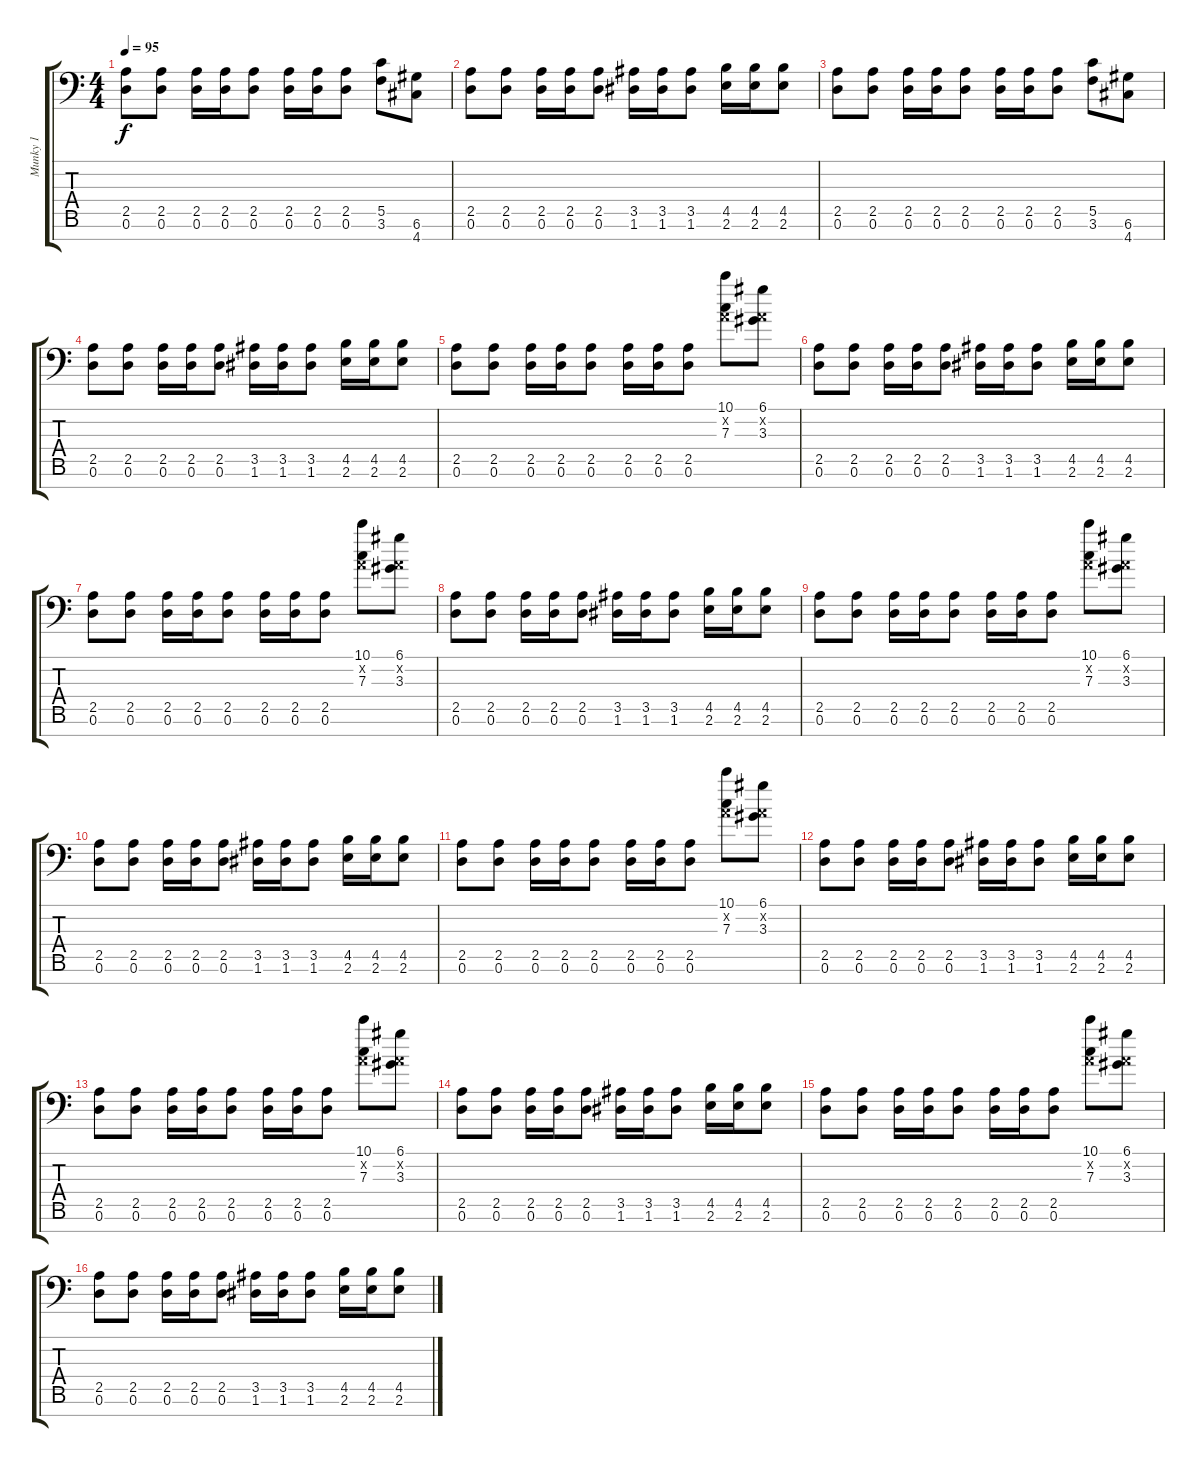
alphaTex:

\track ("Munky 1" "Munky 1") {instrument distortionguitar}
\staff {score tabs}
\tuning (D4 A3 F3 C3 G2 D2 A1) {hide}
\ts (4 4)
\tempo 95
\clef f4
\ks c
(2.5 0.6).8{dy f volume 0 balance 8 instrument distortionguitar} (2.5 0.6).8{volume 13} (2.5 0.6).16 (2.5 0.6).16 (2.5 0.6).8 (2.5 0.6).16 (2.5 0.6).16 (2.5 0.6).8 (5.5 3.6).8 (6.6 4.7).8 |
(2.5 0.6).8 (2.5 0.6).8 (2.5 0.6).16 (2.5 0.6).16 (2.5 0.6).8 (3.5 1.6).16 (3.5 1.6).16 (3.5 1.6).8 (4.5 2.6).16{balance 0 instrument overdrivenguitar} (4.5 2.6).16 (4.5 2.6).8 |
(2.5 0.6).8{balance 8 instrument distortionguitar} (2.5 0.6).8 (2.5 0.6).16 (2.5 0.6).16 (2.5 0.6).8 (2.5 0.6).16 (2.5 0.6).16 (2.5 0.6).8 (5.5 3.6).8{balance 16 instrument overdrivenguitar} (6.6 4.7).8 |
(2.5 0.6).8{balance 8 instrument distortionguitar} (2.5 0.6).8 (2.5 0.6).16 (2.5 0.6).16 (2.5 0.6).8 (3.5 1.6).16 (3.5 1.6).16 (3.5 1.6).8 (4.5 2.6).16 (4.5 2.6).16 (4.5 2.6).8 |
(2.5 0.6).8{balance 4} (2.5 0.6).8 (2.5 0.6).16 (2.5 0.6).16 (2.5 0.6).8 (2.5 0.6).16 (2.5 0.6).16 (2.5 0.6).8 (10.1 0.2{x} 7.3).8 (6.1 0.2{x} 3.3).8 |
(2.5 0.6).8 (2.5 0.6).8 (2.5 0.6).16 (2.5 0.6).16 (2.5 0.6).8 (3.5 1.6).16 (3.5 1.6).16 (3.5 1.6).8 (4.5 2.6).16 (4.5 2.6).16 (4.5 2.6).8 |
(2.5 0.6).8 (2.5 0.6).8 (2.5 0.6).16 (2.5 0.6).16 (2.5 0.6).8 (2.5 0.6).16 (2.5 0.6).16 (2.5 0.6).8 (10.1 0.2{x} 7.3).8 (6.1 0.2{x} 3.3).8 |
(2.5 0.6).8 (2.5 0.6).8 (2.5 0.6).16 (2.5 0.6).16 (2.5 0.6).8 (3.5 1.6).16 (3.5 1.6).16 (3.5 1.6).8 (4.5 2.6).16 (4.5 2.6).16 (4.5 2.6).8 |
(2.5 0.6).8 (2.5 0.6).8 (2.5 0.6).16 (2.5 0.6).16 (2.5 0.6).8 (2.5 0.6).16 (2.5 0.6).16 (2.5 0.6).8 (10.1 0.2{x} 7.3).8 (6.1 0.2{x} 3.3).8 |
(2.5 0.6).8 (2.5 0.6).8 (2.5 0.6).16 (2.5 0.6).16 (2.5 0.6).8 (3.5 1.6).16 (3.5 1.6).16 (3.5 1.6).8 (4.5 2.6).16 (4.5 2.6).16 (4.5 2.6).8 |
(2.5 0.6).8 (2.5 0.6).8 (2.5 0.6).16 (2.5 0.6).16 (2.5 0.6).8 (2.5 0.6).16 (2.5 0.6).16 (2.5 0.6).8 (10.1 0.2{x} 7.3).8 (6.1 0.2{x} 3.3).8 |
(2.5 0.6).8 (2.5 0.6).8 (2.5 0.6).16 (2.5 0.6).16 (2.5 0.6).8 (3.5 1.6).16 (3.5 1.6).16 (3.5 1.6).8 (4.5 2.6).16 (4.5 2.6).16 (4.5 2.6).8 |
(2.5 0.6).8 (2.5 0.6).8 (2.5 0.6).16 (2.5 0.6).16 (2.5 0.6).8 (2.5 0.6).16 (2.5 0.6).16 (2.5 0.6).8 (10.1 0.2{x} 7.3).8 (6.1 0.2{x} 3.3).8 |
(2.5 0.6).8 (2.5 0.6).8 (2.5 0.6).16 (2.5 0.6).16 (2.5 0.6).8 (3.5 1.6).16 (3.5 1.6).16 (3.5 1.6).8 (4.5 2.6).16 (4.5 2.6).16 (4.5 2.6).8 |
(2.5 0.6).8 (2.5 0.6).8 (2.5 0.6).16 (2.5 0.6).16 (2.5 0.6).8 (2.5 0.6).16 (2.5 0.6).16 (2.5 0.6).8 (10.1 0.2{x} 7.3).8 (6.1 0.2{x} 3.3).8 |
(2.5 0.6).8 (2.5 0.6).8 (2.5 0.6).16 (2.5 0.6).16 (2.5 0.6).8 (3.5 1.6).16 (3.5 1.6).16 (3.5 1.6).8 (4.5 2.6).16 (4.5 2.6).16 (4.5 2.6).8
